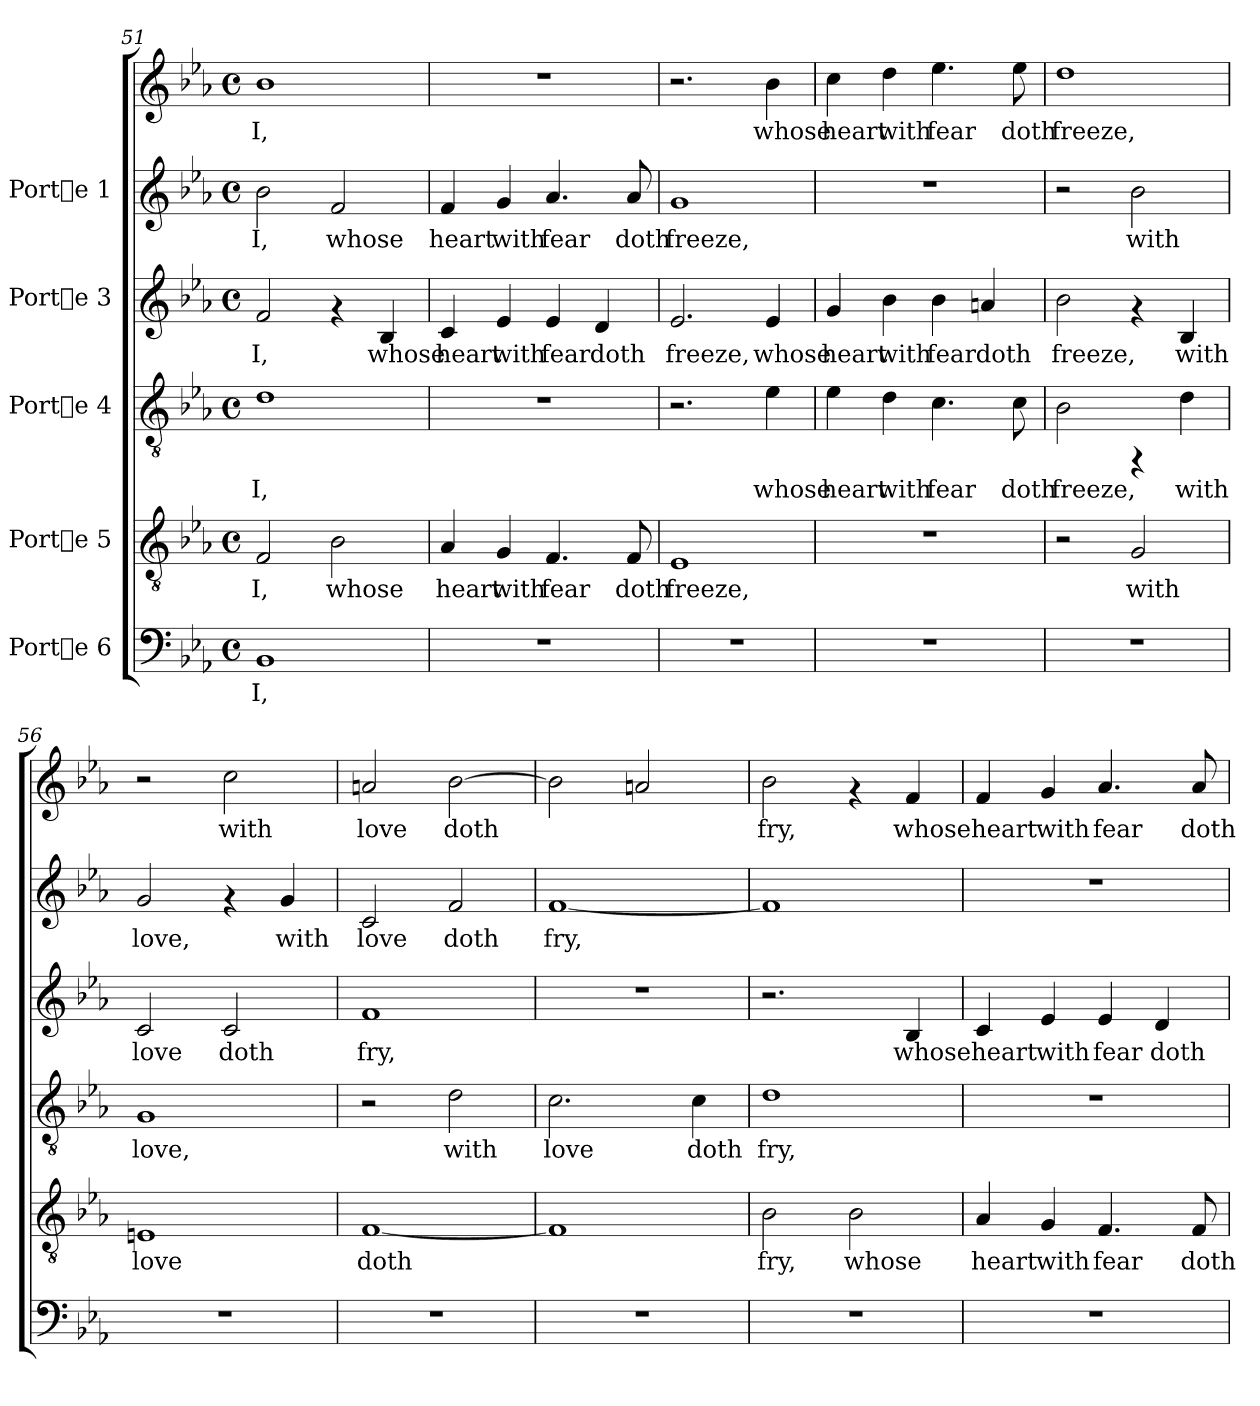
**kern	**text	**kern	**text	**kern	**text	**kern	**text	**kern	**text	**kern	**text
*part5	*part5	*part4	*part4	*part3	*part3	*part2	*part2	*part1	*part1	*part1	*part1
*staff6	*staff6	*staff5	*staff5	*staff4	*staff4	*staff3	*staff3	*staff2	*staff2	*staff1	*staff1
*I"Porte 6	*	*I"Porte 5	*	*I"Porte 4	*	*I"Porte 3	*	*I"Porte 1	*	*	*
!!LO:PB:g=z
*clefF4	*	*clefGv2	*	*clefGv2	*	*clefG2	*	*clefG2	*	*clefG2	*
*k[b-e-a-]	*	*k[b-e-a-]	*	*k[b-e-a-]	*	*k[b-e-a-]	*	*k[b-e-a-]	*	*k[b-e-a-]	*
*E-:	*	*E-:	*	*E-:	*	*E-:	*	*E-:	*	*E-:	*
*M4/4	*	*M4/4	*	*M4/4	*	*M4/4	*	*M4/4	*	*M4/4	*
*met(c)	*	*met(c)	*	*met(c)	*	*met(c)	*	*met(c)	*	*met(c)	*
=51	=51	=51	=51	=51	=51	=51	=51	=51	=51	=51	=51
!	!LO:LY:b:cj	!	!LO:LY:b:cj	!	!LO:LY:b:cj	!	!LO:LY:b:cj	!	!LO:LY:b:cj	!	!LO:LY:b:cj
1BB-	I,	2F/	I,	1d	I,	2f/	I,	2b-\	I,	1b-	I,
!	!	!	!LO:LY:b:cj	!	!	!	!	!	!LO:LY:b:cj	!	!
.	.	2B-\	whose	.	.	4rf	.	2f/	whose	.	.
!	!	!	!	!	!	!	!LO:LY:b:cj	!	!	!	!
.	.	.	.	.	.	4B-/	whose	.	.	.	.
=52	=52	=52	=52	=52	=52	=52	=52	=52	=52	=52	=52
!	!	!	!LO:LY:b:cj	!	!	!	!LO:LY:b:cj	!	!LO:LY:b:cj	!	!
1r	.	4A-/	heart	1r	.	4c/	heart	4f/	heart	1r	.
!	!	!	!LO:LY:b:cj	!	!	!	!LO:LY:b:cj	!	!LO:LY:b:cj	!	!
.	.	4G/	with	.	.	4e-/	with	4g/	with	.	.
!	!	!	!LO:LY:b:cj	!	!	!	!LO:LY:b:cj	!	!LO:LY:b:cj	!	!
.	.	4.F/	fear	.	.	4e-/	fear	4.a-/	fear	.	.
!	!	!	!	!	!	!	!LO:LY:b:cj	!	!	!	!
.	.	.	.	.	.	4d/	doth	.	.	.	.
!	!	!	!LO:LY:b:cj	!	!	!	!	!	!LO:LY:b:cj	!	!
.	.	8F/	doth	.	.	.	.	8a-/	doth	.	.
=53	=53	=53	=53	=53	=53	=53	=53	=53	=53	=53	=53
!	!	!	!LO:LY:b:cj	!	!	!	!LO:LY:b:cj	!	!LO:LY:b:cj	!	!
1r	.	1E-	freeze,	2.r	.	2.e-/	freeze,	1g	freeze,	2.r	.
!	!	!	!	!	!LO:LY:b:cj	!	!LO:LY:b:cj	!	!	!	!LO:LY:b:cj
.	.	.	.	4e-\	whose	4e-/	whose	.	.	4b-\	whose
=54	=54	=54	=54	=54	=54	=54	=54	=54	=54	=54	=54
!	!	!	!	!	!LO:LY:b:cj	!	!LO:LY:b:cj	!	!	!	!LO:LY:b:cj
1r	.	1r	.	4e-\	heart	4g/	heart	1r	.	4cc\	heart
!	!	!	!	!	!LO:LY:b:cj	!	!LO:LY:b:cj	!	!	!	!LO:LY:b:cj
.	.	.	.	4d\	with	4b-\	with	.	.	4dd\	with
!	!	!	!	!	!LO:LY:b:cj	!	!LO:LY:b:cj	!	!	!	!LO:LY:b:cj
.	.	.	.	4.c\	fear	4b-\	fear	.	.	4.ee-\	fear
!	!	!	!	!	!	!	!LO:LY:b:cj	!	!	!	!
.	.	.	.	.	.	4an/	doth	.	.	.	.
!	!	!	!	!	!LO:LY:b:cj	!	!	!	!	!	!LO:LY:b:cj
.	.	.	.	8c\	doth	.	.	.	.	8ee-\	doth
=55	=55	=55	=55	=55	=55	=55	=55	=55	=55	=55	=55
!	!	!	!	!	!LO:LY:b:cj	!	!LO:LY:b:cj	!	!	!	!LO:LY:b:cj
1r	.	2r	.	2B-\	freeze,	2b-\	freeze,	2r	.	1dd	freeze,
!	!	!	!LO:LY:b:cj	!	!	!	!	!	!LO:LY:b:cj	!	!
.	.	2G/	with	4rFF	.	4rf	.	2b-\	with	.	.
!	!	!	!	!	!LO:LY:b:cj	!	!LO:LY:b:cj	!	!	!	!
.	.	.	.	4d\	with	4B-/	with	.	.	.	.
!!LO:LB:g=z
=56	=56	=56	=56	=56	=56	=56	=56	=56	=56	=56	=56
!	!	!	!LO:LY:b:cj	!	!LO:LY:b:cj	!	!LO:LY:b:cj	!	!LO:LY:b:cj	!	!
1r	.	1En	love	1G	love,	2c/	love	2g/	love,	2r	.
!	!	!	!	!	!	!	!LO:LY:b:cj	!	!	!	!LO:LY:b:cj
.	.	.	.	.	.	2c/	doth	4rf	.	2cc\	with
!	!	!	!	!	!	!	!	!	!LO:LY:b:cj	!	!
.	.	.	.	.	.	.	.	4g/	with	.	.
=57	=57	=57	=57	=57	=57	=57	=57	=57	=57	=57	=57
!	!	!	!LO:LY:b:cj	!	!	!	!LO:LY:b:cj	!	!LO:LY:b:cj	!	!LO:LY:b:cj
1r	.	[<1F	doth	2r	.	1f	fry,	2c/	love	2an/	love
!	!	!	!	!	!LO:LY:b:cj	!	!	!	!LO:LY:b:cj	!	!LO:LY:b:cj
.	.	.	.	2d\	with	.	.	2f/	doth	[>2b-\	doth
=58	=58	=58	=58	=58	=58	=58	=58	=58	=58	=58	=58
!	!	!	!	!	!LO:LY:b:cj	!	!	!	!LO:LY:b:cj	!	!
1r	.	1F]	.	2.c\	love	1r	.	[<1f	fry,	2b-\]	.
.	.	.	.	.	.	.	.	.	.	2an/	.
!	!	!	!	!	!LO:LY:b:cj	!	!	!	!	!	!
.	.	.	.	4c\	doth	.	.	.	.	.	.
=59	=59	=59	=59	=59	=59	=59	=59	=59	=59	=59	=59
!	!	!	!LO:LY:b:cj	!	!LO:LY:b:cj	!	!	!	!	!	!LO:LY:b:cj
1r	.	2B-\	fry,	1d	fry,	2.r	.	1f]	.	2b-\	fry,
!	!	!	!LO:LY:b:cj	!	!	!	!	!	!	!	!
.	.	2B-\	whose	.	.	.	.	.	.	4rf	.
!	!	!	!	!	!	!	!LO:LY:b:cj	!	!	!	!LO:LY:b:cj
.	.	.	.	.	.	4B-/	whose	.	.	4f/	whose
=60	=60	=60	=60	=60	=60	=60	=60	=60	=60	=60	=60
!	!	!	!LO:LY:b:cj	!	!	!	!LO:LY:b:cj	!	!	!	!LO:LY:b:cj
1r	.	4A-/	heart	1r	.	4c/	heart	1r	.	4f/	heart
!	!	!	!LO:LY:b:cj	!	!	!	!LO:LY:b:cj	!	!	!	!LO:LY:b:cj
.	.	4G/	with	.	.	4e-/	with	.	.	4g/	with
!	!	!	!LO:LY:b:cj	!	!	!	!LO:LY:b:cj	!	!	!	!LO:LY:b:cj
.	.	4.F/	fear	.	.	4e-/	fear	.	.	4.a-/	fear
!	!	!	!	!	!	!	!LO:LY:b:cj	!	!	!	!
.	.	.	.	.	.	4d/	doth	.	.	.	.
!	!	!	!LO:LY:b:cj	!	!	!	!	!	!	!	!LO:LY:b:cj
.	.	8F/	doth	.	.	.	.	.	.	8a-/	doth
=	=	=	=	=	=	=	=	=	=	=	=
*-	*-	*-	*-	*-	*-	*-	*-	*-	*-	*-	*-
